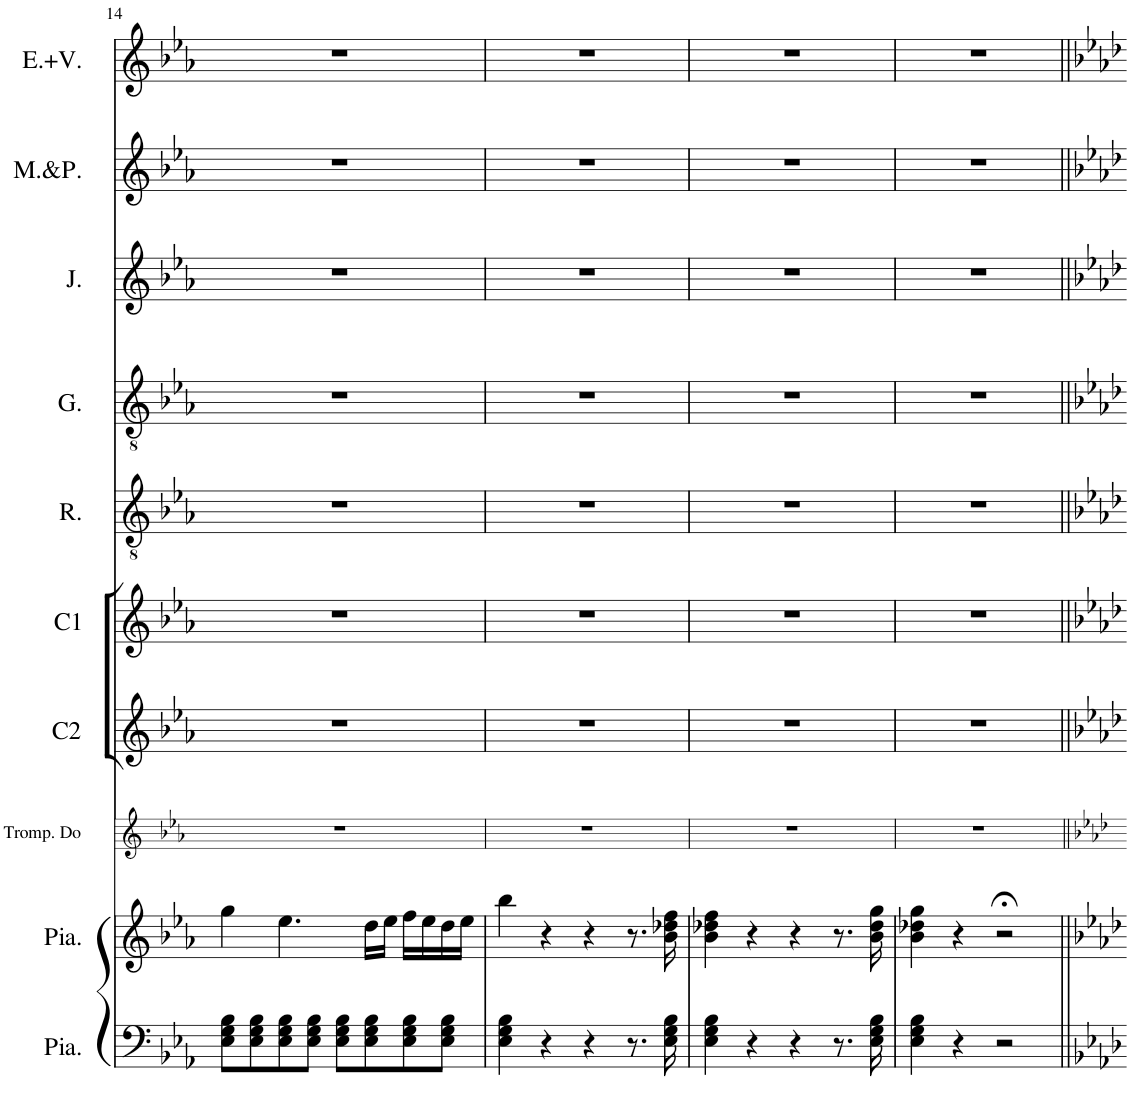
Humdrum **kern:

**kern	**kern	**kern	**kern	**kern	**kern	**kern	**kern	**kern	**kern
*part10	*part9	*part8	*part7	*part6	*part5	*part4	*part3	*part2	*part1
*staff10	*staff9	*staff8	*staff7	*staff6	*staff5	*staff4	*staff3	*staff2	*staff1
*I"Piano	*I"Piano	*I"Trompette en Do	*I"Choeur2	*I"Choeur1	*I"Raphaël	*I"Galuchet	*I"Jeanne	*I"Mariette, Pauline	*I"Emma, virginie
*I'Pia.	*I'Pia.	*I'Tromp. Do	*I'C2	*I'C1	*I'R.	*I'G.	*I'J.	*	*I'E.+V.
!!LO:PB:g=z
*clefF4	*clefG2	*clefG2	*clefG2	*clefG2	*clefGv2	*clefGv2	*clefG2	*clefG2	*clefG2
*	*	*Trd1c2	*Trd4c7	*	*Trd8c14	*Trd8c14	*	*Trd1c2	*
*k[b-e-a-]	*k[b-e-a-]	*k[b-e-a-]	*k[b-e-a-]	*k[b-e-a-]	*k[b-e-a-]	*k[b-e-a-]	*k[b-e-a-]	*k[b-e-a-]	*k[b-e-a-]
*M4/4	*M4/4	*M4/4	*M4/4	*M4/4	*M4/4	*M4/4	*M4/4	*M4/4	*M4/4
*met(c)	*met(c)	*met(c)	*met(c)	*met(c)	*met(c)	*met(c)	*met(c)	*met(c)	*met(c)
=14	=14	=14	=14	=14	=14	=14	=14	=14	=14
8E-\ 8G\ 8B-\L	4gg\	1r	1r	1r	1r	1r	1r	1r	1r
8E-\ 8G\ 8B-\	.	.	.	.	.	.	.	.	.
8E-\ 8G\ 8B-\	4.ee-\	.	.	.	.	.	.	.	.
8E-\ 8G\ 8B-\J	.	.	.	.	.	.	.	.	.
8E-\ 8G\ 8B-\L	.	.	.	.	.	.	.	.	.
8E-\ 8G\ 8B-\	16dd\LL	.	.	.	.	.	.	.	.
.	16ee-\JJ	.	.	.	.	.	.	.	.
8E-\ 8G\ 8B-\	16ff\LL	.	.	.	.	.	.	.	.
.	16ee-\	.	.	.	.	.	.	.	.
8E-\ 8G\ 8B-\J	16dd\	.	.	.	.	.	.	.	.
.	16ee-\JJ	.	.	.	.	.	.	.	.
=15	=15	=15	=15	=15	=15	=15	=15	=15	=15
4E-\ 4G\ 4B-\	4bb-\	1r	1r	1r	1r	1r	1r	1r	1r
4r	4r	.	.	.	.	.	.	.	.
4r	4r	.	.	.	.	.	.	.	.
8.r	8.r	.	.	.	.	.	.	.	.
16E-\ 16G\ 16B-\	16b-\ 16dd-X\ 16ff\	.	.	.	.	.	.	.	.
=16	=16	=16	=16	=16	=16	=16	=16	=16	=16
4E-\ 4G\ 4B-\	4b-\ 4dd-X\ 4ff\	1r	1r	1r	1r	1r	1r	1r	1r
4r	4r	.	.	.	.	.	.	.	.
4r	4r	.	.	.	.	.	.	.	.
8.r	8.r	.	.	.	.	.	.	.	.
16E-\ 16G\ 16B-\	16b-\ 16dd-\ 16gg\	.	.	.	.	.	.	.	.
=17	=17	=17	=17	=17	=17	=17	=17	=17	=17
4E-\ 4G\ 4B-\	4b-\ 4dd-X\ 4gg\	1r	1r	1r	1r	1r	1r	1r	1r
4r	4r	.	.	.	.	.	.	.	.
2r	2r;<	.	.	.	.	.	.	.	.
=||	=||	=||	=||	=||	=||	=||	=||	=||	=||
*-	*-	*-	*-	*-	*-	*-	*-	*-	*-
